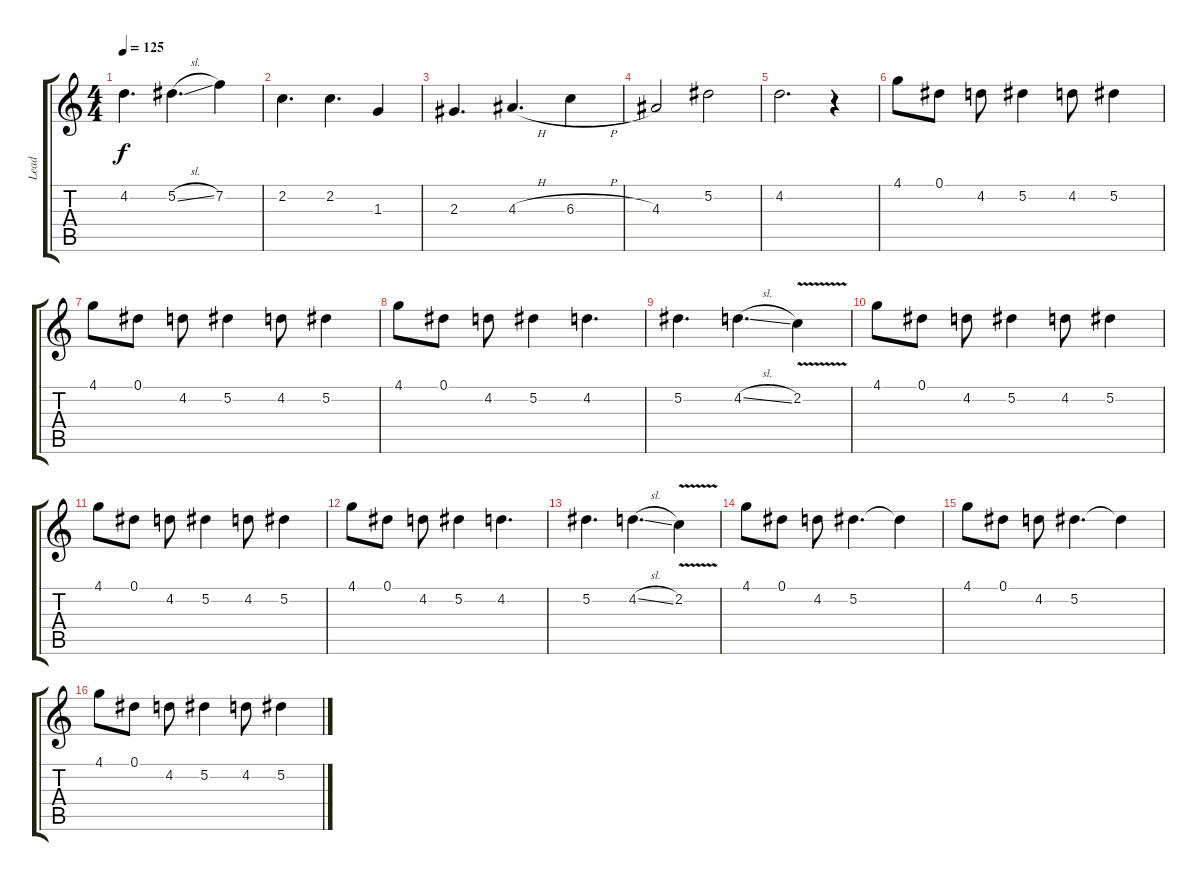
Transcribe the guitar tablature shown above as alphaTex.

\track ("Lead" "Lead") {instrument distortionguitar}
\staff {score tabs}
\tuning (Eb4 Bb3 Gb3 Db3 Ab2 Eb2) {hide}
\ts (4 4)
\tempo 125
\clef g2
\ks c
4.2.4{d dy f} 5.2{sl}.4{d} 7.2.4 |
2.2.4{d} 2.2.4{d} 1.3.4 |
2.3.4{d} 4.3{h}.4{d} 6.3{h}.4 |
4.3.2 5.2.2 |
4.2.2{d} r.4 |
4.1.8 0.1.8 4.2.8 5.2.4 4.2.8 5.2.4 |
4.1.8 0.1.8 4.2.8 5.2.4 4.2.8 5.2.4 |
4.1.8 0.1.8 4.2.8 5.2.4 4.2.4{d} |
5.2.4{d} 4.2{sl}.4{d} 2.2{v}.4 |
4.1.8 0.1.8 4.2.8 5.2.4 4.2.8 5.2.4 |
4.1.8 0.1.8 4.2.8 5.2.4 4.2.8 5.2.4 |
4.1.8 0.1.8 4.2.8 5.2.4 4.2.4{d} |
5.2.4{d} 4.2{sl}.4{d} 2.2{v}.4 |
4.1.8 0.1.8 4.2.8 5.2.4{d} 5.2{t}.4 |
4.1.8 0.1.8 4.2.8 5.2.4{d} 5.2{t}.4 |
4.1.8 0.1.8 4.2.8 5.2.4 4.2.8 5.2{sl}.4
